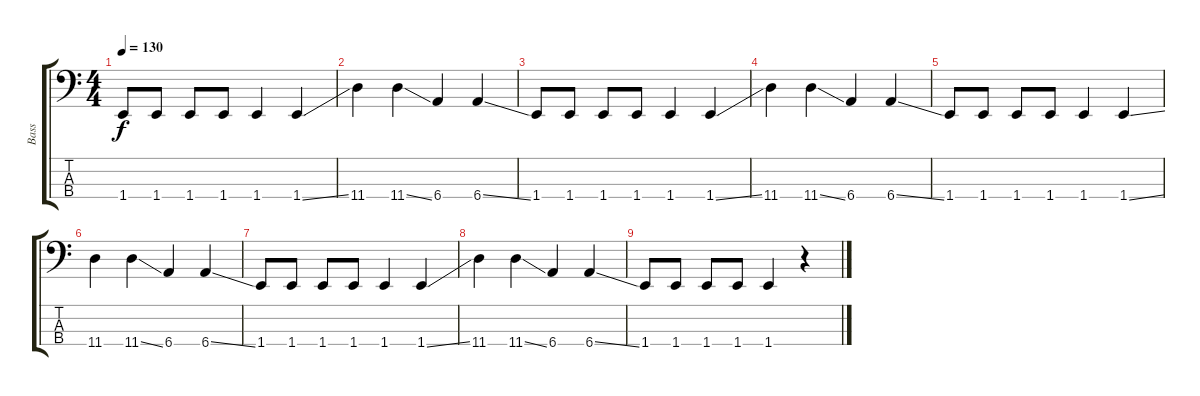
\track ("Bass" "Bass") {instrument electricbasspick}
\staff {score tabs}
\tuning (Gb2 Db2 Ab1 Eb1) {hide}
\ts (4 4)
\tempo 130
\clef f4
\ks c
1.4.8{dy f} 1.4.8 1.4.8 1.4.8 1.4.4 1.4{ss}.4 |
11.4.4 11.4{ss}.4 6.4.4 6.4{ss}.4 |
1.4.8 1.4.8 1.4.8 1.4.8 1.4.4 1.4{ss}.4 |
11.4.4 11.4{ss}.4 6.4.4 6.4{ss}.4 |
1.4.8 1.4.8 1.4.8 1.4.8 1.4.4 1.4{ss}.4 |
11.4.4 11.4{ss}.4 6.4.4 6.4{ss}.4 |
1.4.8 1.4.8 1.4.8 1.4.8 1.4.4 1.4{ss}.4 |
11.4.4 11.4{ss}.4 6.4.4 6.4{ss}.4 |
1.4.8 1.4.8 1.4.8 1.4.8 1.4.4 r.4
